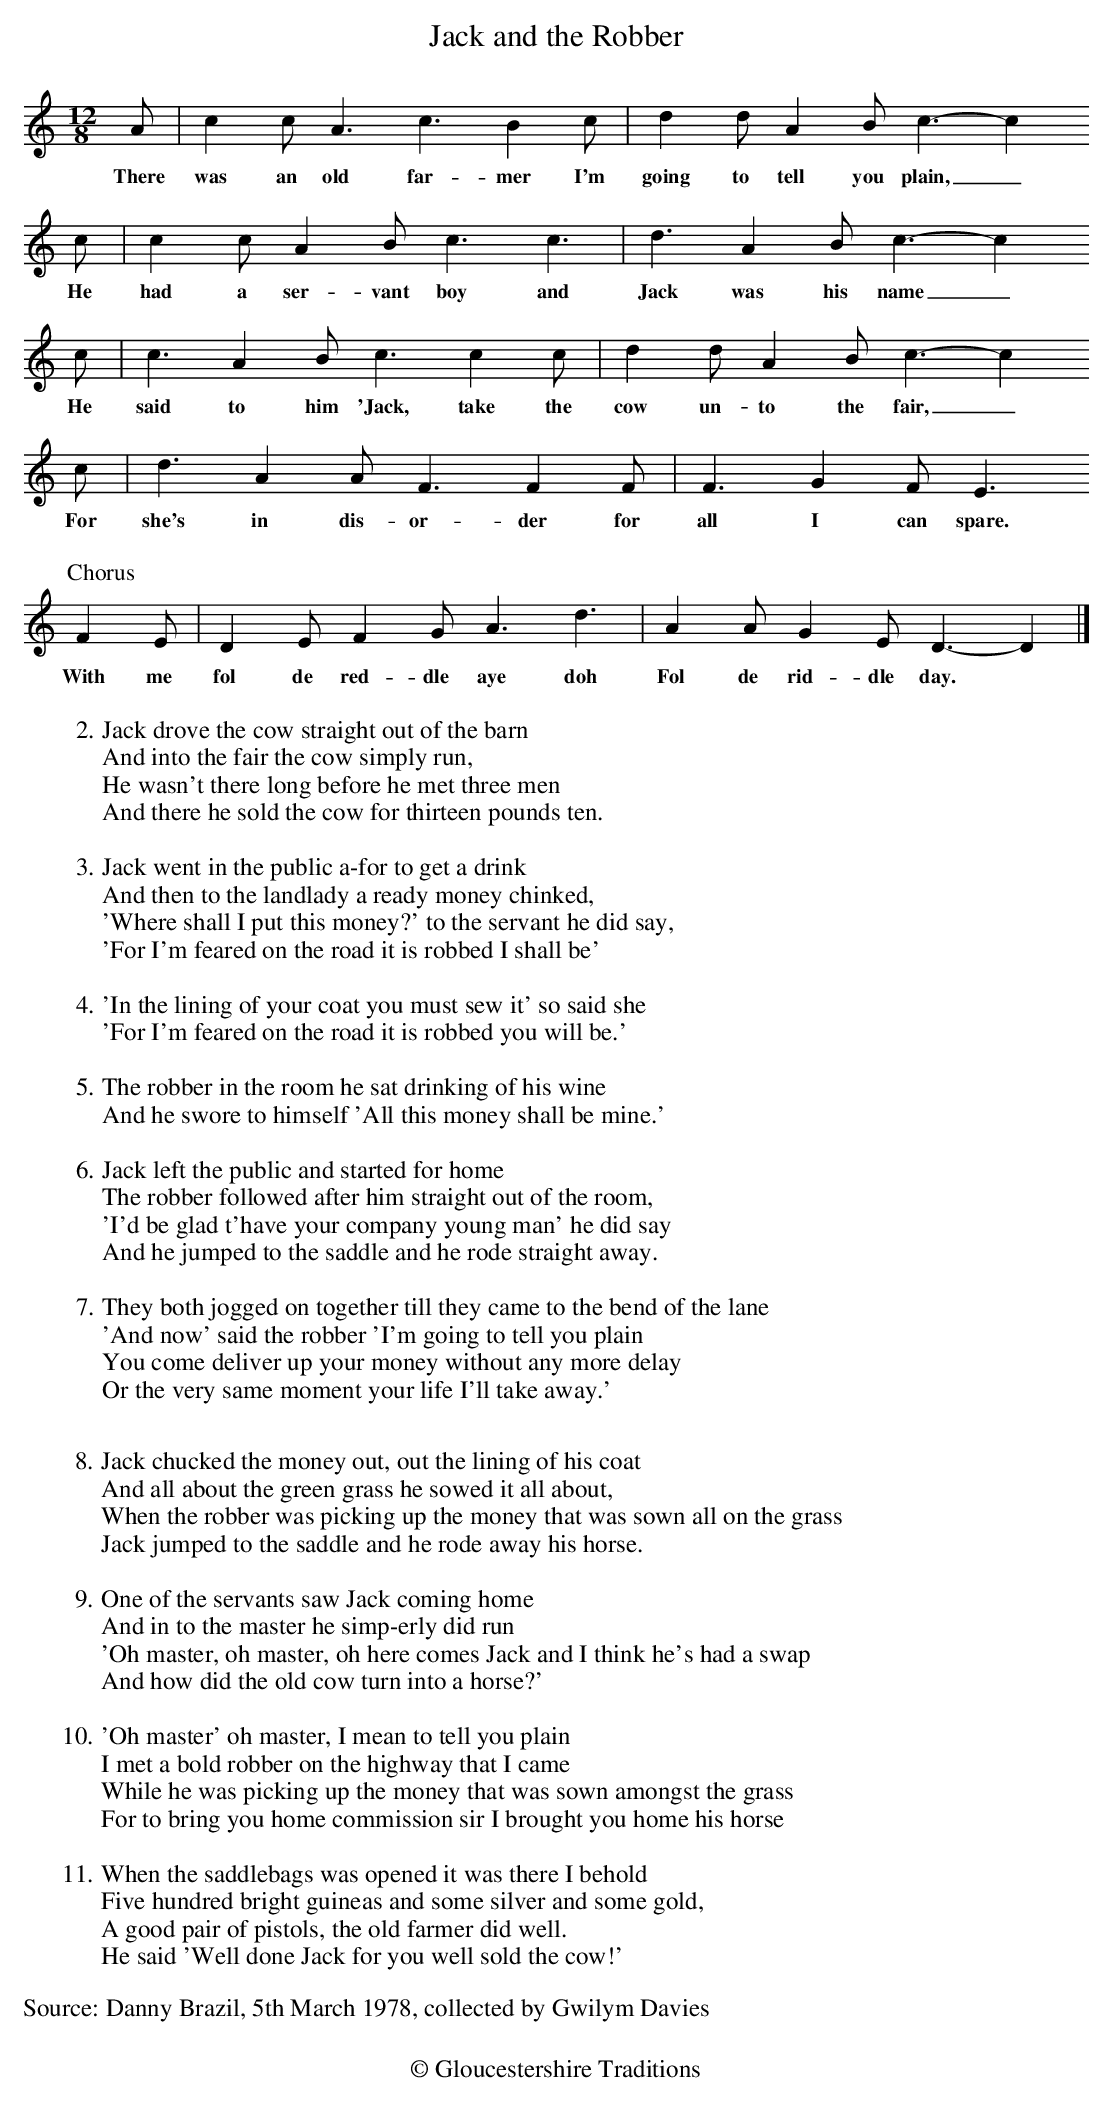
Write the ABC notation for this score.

X:1
T: Jack and the Robber
M: 12/8
L: 1/8
K: Ddor
 A | c2cA3c3B2 c | d2dA2Bc3-c2
w:There was an old far-mer I'm going to tell you plain,_
c | c2cA2Bc3c3 | d3A2Bc3-c2
w:He had a ser-vant boy and Jack was his name_
 c | c3A2Bc3c2c | d2dA2Bc3-c2
w: He said to him 'Jack, take the cow un-to the fair,_
 c | d3A2AF3F2F | F3G2FE3
w:  For she's in dis-or-der for all I can spare.
%%text
%%text
 [P:Chorus]F2E | D2EF2GA3d3 | A2AG2ED3-D2 |]
w: With me fol de red-dle aye doh Fol de rid-dle day.
%%text
%%text
W:2.Jack drove the cow straight out of the barn
W:And into the fair the cow simply run,
W:He wasn't there long before he met three men
W:And there he sold the cow for thirteen pounds ten.
W:
W:3.Jack went in the public a-for to get a drink
W:And then to the landlady a ready money chinked,
W:'Where shall I put this money?' to the servant he did say,
W:'For I'm feared on the road it is robbed I shall be'
W:
W:4.'In the lining of your coat you must sew it' so said she
W:'For I'm feared on the road it is robbed you will be.'
W:
W:5.The robber in the room he sat drinking of his wine
W:And he swore to himself 'All this money shall be mine.'
W:
W:6.Jack left the public and started for home
W:The robber followed after him straight out of the room,
W:'I'd be glad t'have your company young man' he did say
W:And he jumped to the saddle and he rode straight away.
W:
W:7.They both jogged on together till they came to the bend of the lane
W:'And now' said the robber 'I'm going to tell you plain
W:You come deliver up your money without any more delay
W:Or the very same moment your life I'll take away.'
W:
W:8.Jack chucked the money out, out the lining of his coat
W:And all about the green grass he sowed it all about,
W:When the robber was picking up the money that was sown all on the grass
W:Jack jumped to the saddle and he rode away his horse.
W:
W:9.One of the servants saw \Jack coming home
W:And in to the master he simp-erly did run
W:'Oh master, oh master, oh here comes Jack and I think he's had a swap
W:And how did the old cow turn into a horse?'
W:
W:10.'Oh master' oh master, I mean to tell you plain
W:I met a bold robber on the highway that I came
W:While he was picking up the money that was sown amongst the grass
W:For to bring you home commission sir I brought you home his horse
W:
W:11.When the saddlebags was opened it was there I behold
W:Five hundred bright guineas and some silver and some gold,
W:A good pair of pistols, the old farmer did well.
W:He said 'Well done Jack for you well sold the cow!'
